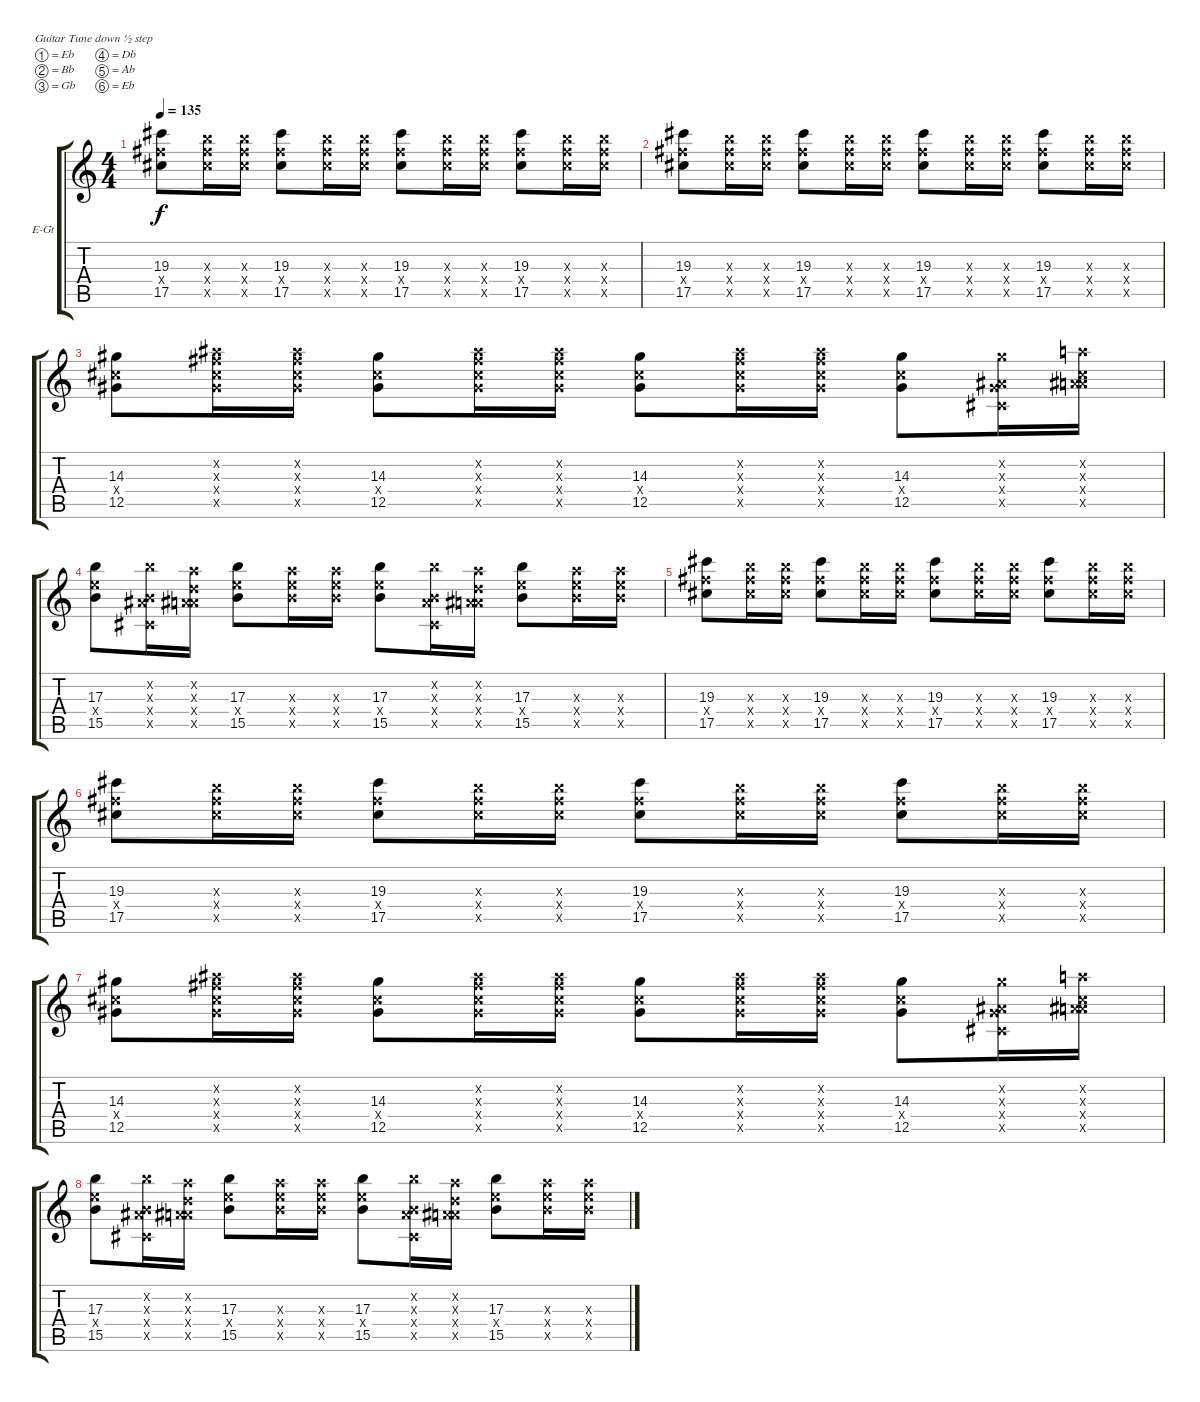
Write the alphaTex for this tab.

\bracketExtendMode groupsimilarinstruments
\firstSystemTrackNameOrientation horizontal
\otherSystemsTrackNameOrientation horizontal
\track ("Zach Blair - Guitar One" "E-Gt") {instrument distortionguitar}
\staff {score tabs}
\tuning (Eb4 Bb3 Gb3 Db3 Ab2 Eb2)
\ts (4 4)
\tempo 135
\clef g2
\ks c
(19.3 17.4{x} 17.5).8{dy f} (17.3{x} 17.4{x} 17.5{x}).16 (17.3{x} 17.4{x} 17.5{x}).16 (19.3 17.4{x} 17.5).8 (17.3{x} 17.4{x} 17.5{x}).16 (17.3{x} 17.4{x} 17.5{x}).16 (19.3 17.4{x} 17.5).8 (17.3{x} 17.4{x} 17.5{x}).16 (17.3{x} 17.4{x} 17.5{x}).16 (19.3 17.4{x} 17.5).8 (17.3{x} 17.4{x} 17.5{x}).16 (17.3{x} 17.4{x} 17.5{x}).16 |
(19.3 17.4{x} 17.5).8 (17.3{x} 17.4{x} 17.5{x}).16 (17.3{x} 17.4{x} 17.5{x}).16 (19.3 17.4{x} 17.5).8 (17.3{x} 17.4{x} 17.5{x}).16 (17.3{x} 17.4{x} 17.5{x}).16 (19.3 17.4{x} 17.5).8 (17.3{x} 17.4{x} 17.5{x}).16 (17.3{x} 17.4{x} 17.5{x}).16 (19.3 17.4{x} 17.5).8 (17.3{x} 17.4{x} 17.5{x}).16 (17.3{x} 17.4{x} 17.5{x}).16 |
(14.3 12.4{x} 12.5).8 (12.2{x} 12.3{x} 12.4{x} 12.5{x}).16 (12.2{x} 12.3{x} 12.4{x} 12.5{x}).16 (14.3 12.4{x} 12.5).8 (12.2{x} 12.3{x} 12.4{x} 12.5{x}).16 (12.2{x} 12.3{x} 12.4{x} 12.5{x}).16 (14.3 12.4{x} 12.5).8 (12.2{x} 12.3{x} 12.4{x} 12.5{x}).16 (12.2{x} 12.3{x} 12.4{x} 12.5{x}).16 (14.3 12.4{x} 12.5).8 (14.3{x} 12.5{x} 0.4{x} 0.2{x}).16 (15.3{x} 12.4{x} 13.5{x} 0.2{x}).16 |
(17.3 15.4{x} 15.5).8 (17.3{x} 15.5{x} 0.4{x} 0.2{x}).16 (15.3{x} 13.4{x} 13.5{x} 0.2{x}).16 (17.3 15.4{x} 15.5).8 (15.3{x} 15.4{x} 15.5{x}).16 (15.3{x} 15.4{x} 15.5{x}).16 (17.3 15.4{x} 15.5).8 (17.3{x} 15.5{x} 0.4{x} 0.2{x}).16 (15.3{x} 13.4{x} 13.5{x} 0.2{x}).16 (17.3 15.4{x} 15.5).8 (15.3{x} 15.4{x} 15.5{x}).16 (15.3{x} 15.4{x} 15.5{x}).16 |
(19.3 17.4{x} 17.5).8 (17.3{x} 17.4{x} 17.5{x}).16 (17.3{x} 17.4{x} 17.5{x}).16 (19.3 17.4{x} 17.5).8 (17.3{x} 17.4{x} 17.5{x}).16 (17.3{x} 17.4{x} 17.5{x}).16 (19.3 17.4{x} 17.5).8 (17.3{x} 17.4{x} 17.5{x}).16 (17.3{x} 17.4{x} 17.5{x}).16 (19.3 17.4{x} 17.5).8 (17.3{x} 17.4{x} 17.5{x}).16 (17.3{x} 17.4{x} 17.5{x}).16 |
(19.3 17.4{x} 17.5).8 (17.3{x} 17.4{x} 17.5{x}).16 (17.3{x} 17.4{x} 17.5{x}).16 (19.3 17.4{x} 17.5).8 (17.3{x} 17.4{x} 17.5{x}).16 (17.3{x} 17.4{x} 17.5{x}).16 (19.3 17.4{x} 17.5).8 (17.3{x} 17.4{x} 17.5{x}).16 (17.3{x} 17.4{x} 17.5{x}).16 (19.3 17.4{x} 17.5).8 (17.3{x} 17.4{x} 17.5{x}).16 (17.3{x} 17.4{x} 17.5{x}).16 |
\scale
0.521226 (14.3 12.4{x} 12.5).8 (12.2{x} 12.3{x} 12.4{x} 12.5{x}).16 (12.2{x} 12.3{x} 12.4{x} 12.5{x}).16 (14.3 12.4{x} 12.5).8 (12.2{x} 12.3{x} 12.4{x} 12.5{x}).16 (12.2{x} 12.3{x} 12.4{x} 12.5{x}).16 (14.3 12.4{x} 12.5).8 (12.2{x} 12.3{x} 12.4{x} 12.5{x}).16 (12.2{x} 12.3{x} 12.4{x} 12.5{x}).16 (14.3 12.4{x} 12.5).8 (14.3{x} 12.5{x} 0.4{x} 0.2{x}).16 (15.3{x} 12.4{x} 13.5{x} 0.2{x}).16 |
\scale
0.479061 (17.3 15.4{x} 15.5).8 (17.3{x} 15.5{x} 0.4{x} 0.2{x}).16 (15.3{x} 13.4{x} 13.5{x} 0.2{x}).16 (17.3 15.4{x} 15.5).8 (15.3{x} 15.4{x} 15.5{x}).16 (15.3{x} 15.4{x} 15.5{x}).16 (17.3 15.4{x} 15.5).8 (17.3{x} 15.5{x} 0.4{x} 0.2{x}).16 (15.3{x} 13.4{x} 13.5{x} 0.2{x}).16 (17.3 15.4{x} 15.5).8 (15.3{x} 15.4{x} 15.5{x}).16 (15.3{x} 15.4{x} 15.5{x}).16
